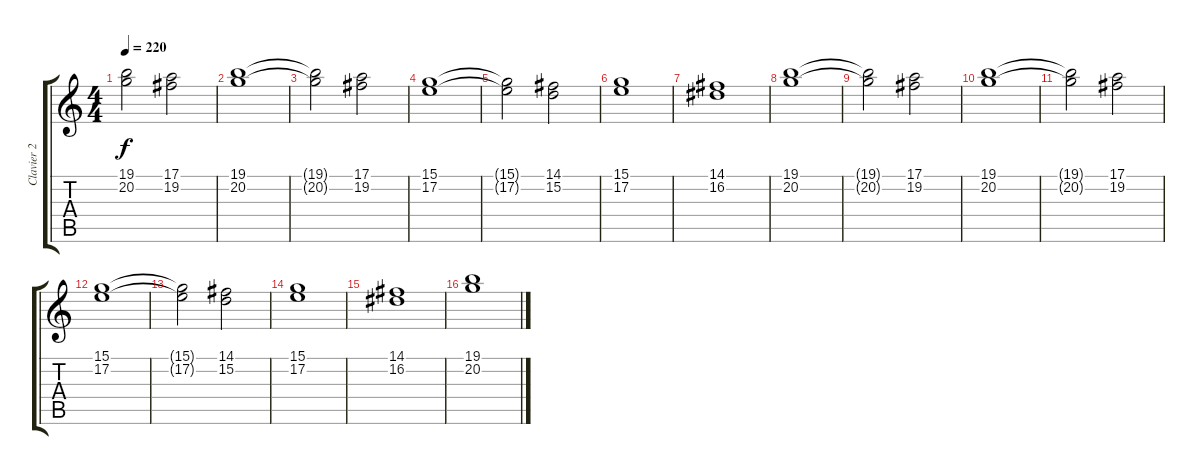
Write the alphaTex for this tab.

\track ("Clavier 2" "Clavier 2") {instrument stringensemble1}
\staff {score tabs}
\tuning (E4 B3 G3 D3 A2 E2) {hide}
\ts (4 4)
\tempo 220
\clef g2
\ks c
(19.1{t} 20.2{t}).2{dy f} (17.1 19.2).2 |
(19.1 20.2).1 |
(19.1{t} 20.2{t}).2 (17.1 19.2).2 |
(15.1 17.2).1 |
(15.1{t} 17.2{t}).2 (14.1 15.2).2 |
(15.1 17.2).1 |
(14.1 16.2).1 |
(19.1 20.2).1 |
(19.1{t} 20.2{t}).2 (17.1 19.2).2 |
(19.1 20.2).1 |
(19.1{t} 20.2{t}).2 (17.1 19.2).2 |
(15.1 17.2).1 |
(15.1{t} 17.2{t}).2 (14.1 15.2).2 |
(15.1 17.2).1 |
(14.1 16.2).1 |
(19.1 20.2).1
